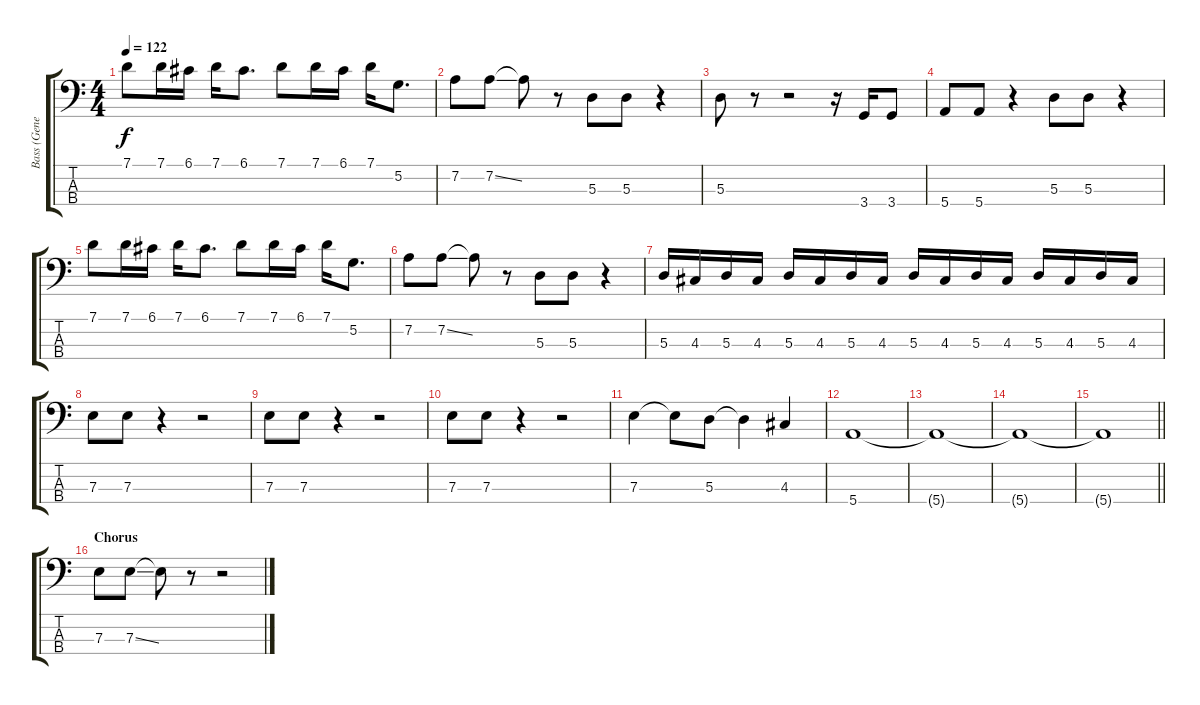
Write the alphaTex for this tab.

\track ("Bass (Gene Simmons)" "Bass (Gene") {instrument electricbasspick}
\staff {score tabs}
\tuning (G2 D2 A1 E1) {hide}
\ts (4 4)
\tempo 122
\clef f4
\ks c
7.1.8{dy f} 7.1.16 6.1.16 7.1.16 6.1.8{d} 7.1.8 7.1.16 6.1.16 7.1.16 5.2.8{d} |
7.2.8 7.2{ss}.8 7.2{t}.8 r.8 5.3.8 5.3.8 r.4 |
5.3.8 r.8 r.2 r.16 3.4.16 3.4.8 |
5.4.8 5.4.8 r.4 5.3.8 5.3.8 r.4 |
7.1.8 7.1.16 6.1.16 7.1.16 6.1.8{d} 7.1.8 7.1.16 6.1.16 7.1.16 5.2.8{d} |
7.2.8 7.2{ss}.8 7.2{t}.8 r.8 5.3.8 5.3.8 r.4 |
5.3.16 4.3.16 5.3.16 4.3.16 5.3.16 4.3.16 5.3.16 4.3.16 5.3.16 4.3.16 5.3.16 4.3.16 5.3.16 4.3.16 5.3.16 4.3.16 |
7.3.8 7.3.8 r.4 r.2 |
7.3.8 7.3.8 r.4 r.2 |
7.3.8 7.3.8 r.4 r.2 |
7.3.4 7.3{t}.8 5.3.8 5.3{t}.4 4.3.4 |
5.4.1 |
5.4{t}.1 |
5.4{t}.1 |
\barLineRight lightlight
5.4{t}.1 |
\section ("" "Chorus")
7.3.8 7.3{ss}.8 7.3{t}.8 r.8 r.2
